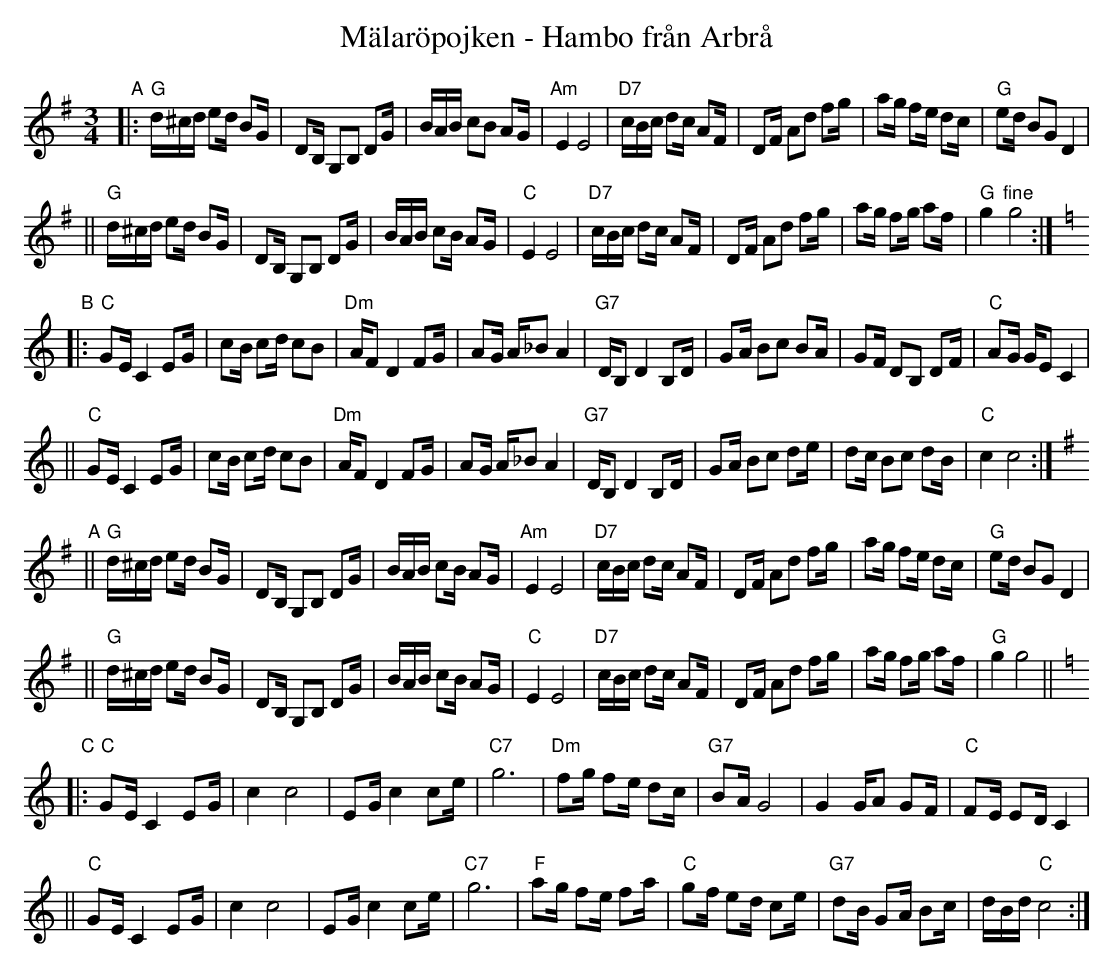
X:1
T: M\"alar\"opojken - Hambo fr\aan Arbr\aa
M: 3/4
L: 1/8
K: G
"A"\
|: "G"d/^c/d/ ed/ BG/ | DB,/ G,B, DG/ | B/A/B/ cB AG/ | "Am"E2 E4 \
|  "D7"c/B/c/ dc/ AF/ | DF/ Ad fg/ | ag/ fe/ dc/ | "G"ed/ BG D2 |
|| "G"d/^c/d/ ed/ BG/ | DB,/ G,B, DG/ | B/A/B/ cB/ AG/ | "C"E2 E4 \
|  "D7"c/B/c/ dc/ AF/ | DF/ Ad fg/ | ag/ fg/ af/ | "G"g2 "fine"g4 :|
K: C
"B"\
|: "C"GE/ C2 EG/ | cB/ cd/ cB | "Dm"A/F D2 FG/ | AG/ A/_B A2 \
|  "G7"D/B, D2 B,D/ | GA/ Bc BA/ | GF/ DB, DF/ | "C"AG/ G/E C2 |
|| "C"GE/ C2 EG/ | cB/ cd/ cB | "Dm"A/F D2 FG/ | AG/ A/_B A2 \
|  "G7"D/B, D2 B,D/ | GA/ Bc de/ | dc/ Bc dB/ | "C"c2 c4 :|
K: G
"A"\
|| "G"d/^c/d/ ed/ BG/ | DB,/ G,B, DG/ | B/A/B/ cB/ AG/ | "Am"E2 E4 \
|  "D7"c/B/c/ dc/ AF/ | DF/ Ad fg/ | ag/ fe/ dc/ | "G"ed/ BG D2 |
|| "G"d/^c/d/ ed/ BG/ | DB,/ G,B, DG/ | B/A/B/ cB/ AG/ | "C"E2 E4 \
|  "D7"c/B/c/ dc/ AF/ | DF/ Ad fg/ | ag/ fg/ af/ | "G"g2 g4 ||
K: C
"C"\
|: "C"GE/ C2 EG/ | c2 c4 | EG/ c2 ce/ | "C7"g6 \
|  "Dm"fg/ fe/ dc/ |  "G7"BA/ G4 | G2 G/A GF/ | "C"FE/ ED/ C2 |
|| "C"GE/ C2 EG/ | c2 c4 | EG/ c2 ce/ | "C7"g6 \
|  "F"ag/ fe/ fa/ | "C"gf/ ed/ ce/ | "G7"dB/ GA/ Bc/ | d/B/d/ "C"c4 :|
